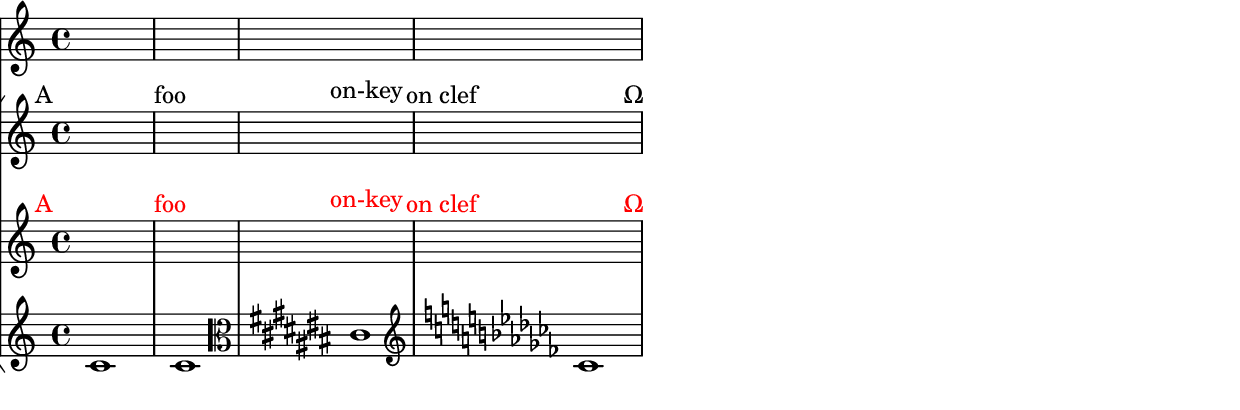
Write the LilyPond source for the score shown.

%% Generated by lilypond-book
%% Options: [exampleindent=10.16\mm,indent=0\mm,line-width=160\mm,paper-height=845.047\pt,paper-width=597.508\pt,papersize='(cons (* 597.508 pt) (* 845.047 pt))]
\include "lilypond-book-preamble.ly"


% ****************************************************************
% Start cut-&-pastable-section
% ****************************************************************

#(ly:set-option 'eps-box-padding 3.000000)



\paper {
  #(set-paper-size '(cons (* 597.508 pt) (* 845.047 pt)))
  indent = 0\mm
  line-width = 160\mm
  % offset the left padding, also add 1mm as lilypond creates cropped
  % images with a little space on the right
  line-width = #(- line-width (* mm  3.000000) (* mm 1))
}

\layout {
  
}




% ****************************************************************
% ly snippet:
% ****************************************************************
\sourcefilename "/lilypond-2.25.21/input/regression/mark-align-staff-group-context.ly"
\sourcefileline 0
\version "2.23.14"

\header {
  texidoc="@code{Text_mark_engraver} may be moved to staff-group
contexts.  Five marks should appear in black above the second staff
from the top.  The same marks should appear in red above the third
staff from the top."
}

\layout {
  \context {
    \Score
    \remove Text_mark_engraver
  }
}

<<
  \new Staff {
    s1*4
  }
  \new ChoirStaff \with {
    \consists Text_mark_engraver
    \consists Staff_collecting_engraver
  } <<
    \new Staff {
      s1*4
    }
    \new StaffGroup \with {
      \consists Text_mark_engraver
      \consists Staff_collecting_engraver
      \override TextMark.color = #red
    } <<
      \new Staff \relative {
        s1*4
      }
      \new Staff \relative {
        \textMark "Α"
        c'1 \textMark "foo"
        c1
        \key cis \major
        \clef alto
        \override Score.TextMark.break-align-symbols = #'(key-signature)
        \textMark "on-key"
        cis
        \key ces \major
        \override Score.TextMark.break-align-symbols = #'(clef)
        \clef treble
        \textMark "on clef"
        ces
        \textEndMark "Ω"
      }
    >>
  >>
>>



% ****************************************************************
% end ly snippet
% ****************************************************************
